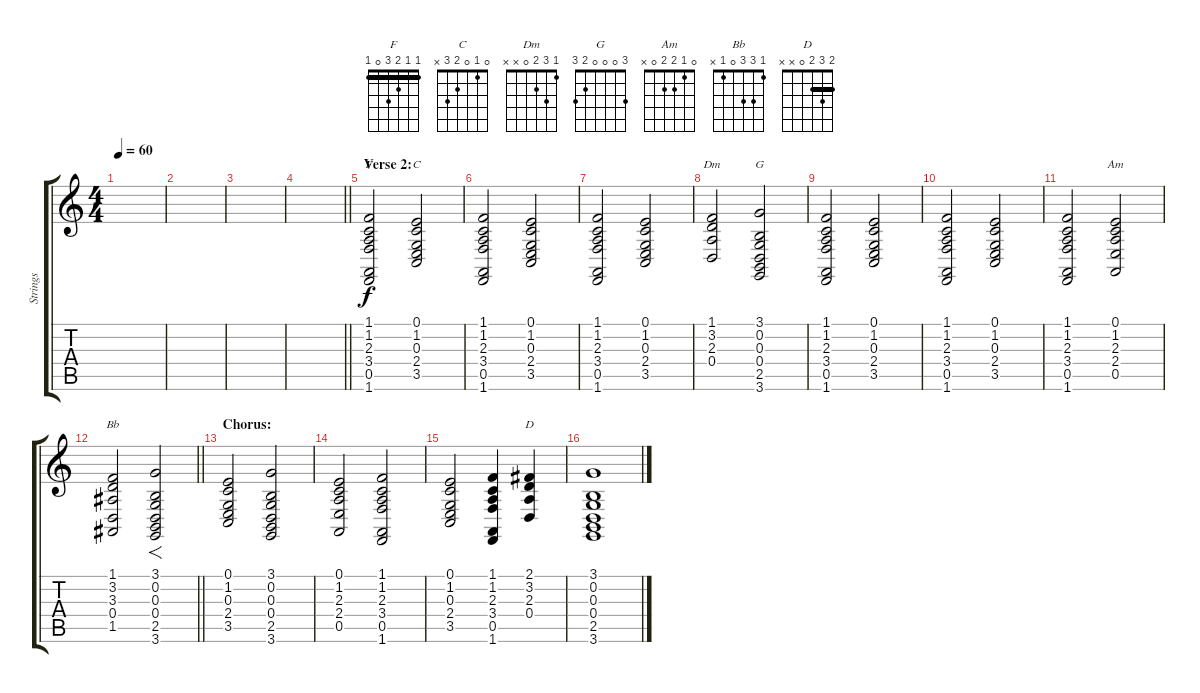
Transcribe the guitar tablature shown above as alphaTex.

\track ("Strings" "Strings") {instrument stringensemble1}
\staff {score tabs}
\tuning (E4 B3 G3 D3 A2 E2) {hide}
\chord ("F" 1 1 2 3 0 1) {barre 1}
\chord ("C" 0 1 0 2 3 x)
\chord ("Dm" 1 3 2 0 x x)
\chord ("G" 3 0 0 0 2 3)
\chord ("Am" 0 1 2 2 0 x)
\chord ("Bb" 1 3 3 0 1 x)
\chord ("D" 2 3 2 0 x x) {barre 2}
\ts (4 4)
\section ("" "")
\tempo 60
\clef g2
\ks c
|
|
|
\barLineRight lightlight
|
\section ("" "Verse 2:")
(1.1 1.2 2.3 3.4 0.5 1.6).2{ch "F" volume 0} (0.1 1.2 0.3 2.4 3.5).2{ch "C"} |
(1.1 1.2 2.3 3.4 0.5 1.6).2 (0.1 1.2 0.3 2.4 3.5).2 |
(1.1 1.2 2.3 3.4 0.5 1.6).2 (0.1 1.2 0.3 2.4 3.5).2 |
(1.1 3.2 2.3 0.4).2{ch "Dm"} (3.1 0.2 0.3 0.4 2.5 3.6).2{ch "G"} |
(1.1 1.2 2.3 3.4 0.5 1.6).2 (0.1 1.2 0.3 2.4 3.5).2 |
(1.1 1.2 2.3 3.4 0.5 1.6).2 (0.1 1.2 0.3 2.4 3.5).2 |
(1.1 1.2 2.3 3.4 0.5 1.6).2 (0.1 1.2 2.3 2.4 0.5).2{ch "Am"} |
\barLineRight lightlight
(1.1 3.2 3.3 0.4 1.5).2{ch "Bb"} (3.1 0.2 0.3 0.4 2.5 3.6).2{f volume 10} |
\section ("" "Chorus:")
(0.1 1.2 0.3 2.4 3.5).2{volume 10} (3.1 0.2 0.3 0.4 2.5 3.6).2 |
(0.1 1.2 2.3 2.4 0.5).2 (1.1 1.2 2.3 3.4 0.5 1.6).2 |
(0.1 1.2 0.3 2.4 3.5).2 (1.1 1.2 2.3 3.4 0.5 1.6).4 (2.1 3.2 2.3 0.4).4{ch "D"} |
(3.1 0.2 0.3 0.4 2.5 3.6).1
